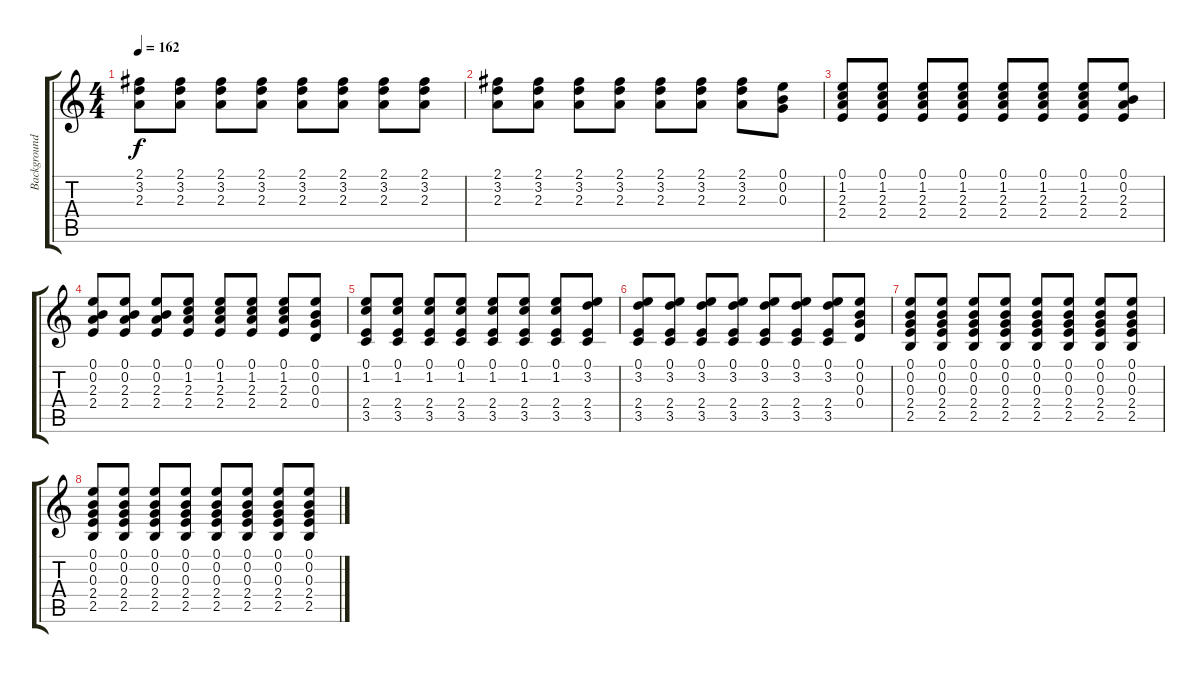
\track ("Background" "Background") {instrument acousticguitarsteel}
\staff {score tabs}
\tuning (E4 B3 G3 D3 A2 E2) {hide}
\ts (4 4)
\tempo 162
\clef g2
\ks c
(2.1 3.2 2.3).8{dy f} (2.1 3.2 2.3).8 (2.1 3.2 2.3).8 (2.1 3.2 2.3).8 (2.1 3.2 2.3).8 (2.1 3.2 2.3).8 (2.1 3.2 2.3).8 (2.1 3.2 2.3).8 |
(2.1 3.2 2.3).8 (2.1 3.2 2.3).8 (2.1 3.2 2.3).8 (2.1 3.2 2.3).8 (2.1 3.2 2.3).8 (2.1 3.2 2.3).8 (2.1 3.2 2.3).8 (0.1 0.2 0.3).8 |
(0.1 1.2 2.3 2.4).8 (0.1 1.2 2.3 2.4).8 (0.1 1.2 2.3 2.4).8 (0.1 1.2 2.3 2.4).8 (0.1 1.2 2.3 2.4).8 (0.1 1.2 2.3 2.4).8 (0.1 1.2 2.3 2.4).8 (0.1 0.2 2.3 2.4).8 |
(0.1 0.2 2.3 2.4).8 (0.1 0.2 2.3 2.4).8 (0.1 0.2 2.3 2.4).8 (0.1 1.2 2.3 2.4).8 (0.1 1.2 2.3 2.4).8 (0.1 1.2 2.3 2.4).8 (0.1 1.2 2.3 2.4).8 (0.1 0.2 0.3 0.4).8 |
(0.1 1.2 2.4 3.5).8 (0.1 1.2 2.4 3.5).8 (0.1 1.2 2.4 3.5).8 (0.1 1.2 2.4 3.5).8 (0.1 1.2 2.4 3.5).8 (0.1 1.2 2.4 3.5).8 (0.1 1.2 2.4 3.5).8 (0.1 3.2 2.4 3.5).8 |
(0.1 3.2 2.4 3.5).8 (0.1 3.2 2.4 3.5).8 (0.1 3.2 2.4 3.5).8 (0.1 3.2 2.4 3.5).8 (0.1 3.2 2.4 3.5).8 (0.1 3.2 2.4 3.5).8 (0.1 3.2 2.4 3.5).8 (0.1 0.2 0.3 0.4).8 |
(0.1 0.2 0.3 2.4 2.5).8 (0.1 0.2 0.3 2.4 2.5).8 (0.1 0.2 0.3 2.4 2.5).8 (0.1 0.2 0.3 2.4 2.5).8 (0.1 0.2 0.3 2.4 2.5).8 (0.1 0.2 0.3 2.4 2.5).8 (0.1 0.2 0.3 2.4 2.5).8 (0.1 0.2 0.3 2.4 2.5).8 |
(0.1 0.2 0.3 2.4 2.5).8 (0.1 0.2 0.3 2.4 2.5).8 (0.1 0.2 0.3 2.4 2.5).8 (0.1 0.2 0.3 2.4 2.5).8 (0.1 0.2 0.3 2.4 2.5).8 (0.1 0.2 0.3 2.4 2.5).8 (0.1 0.2 0.3 2.4 2.5).8 (0.1 0.2 0.3 2.4 2.5).8
